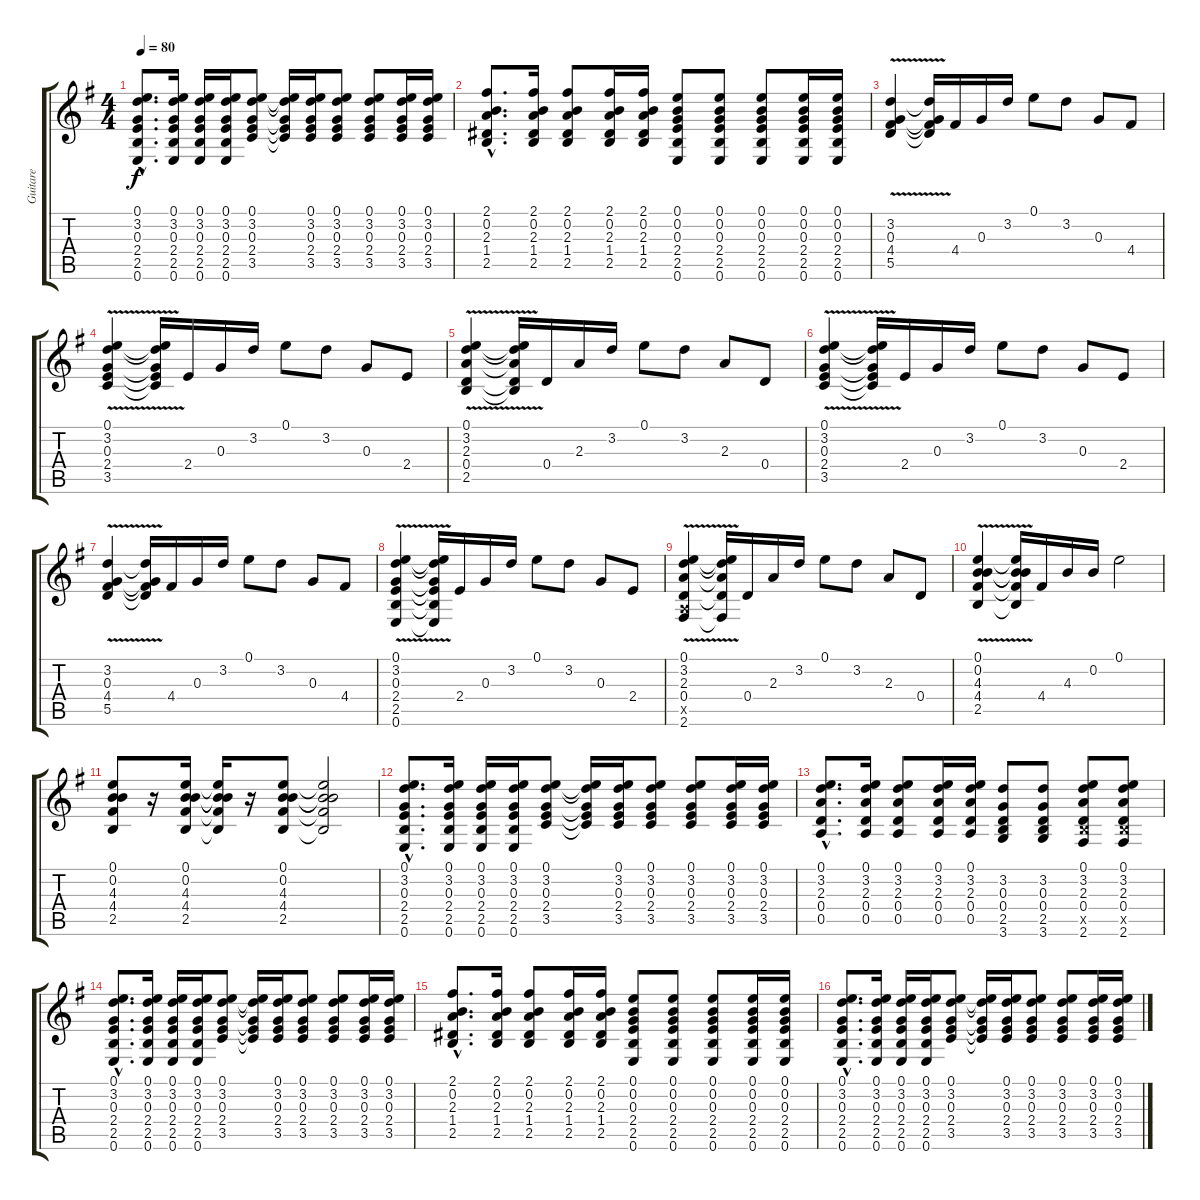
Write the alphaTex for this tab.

\track ("Guitare" "Guitare") {instrument acousticguitarsteel}
\staff {score tabs}
\tuning (E4 B3 G3 D3 A2 E2) {hide}
\ts (4 4)
\tempo 80
\clef g2
\ks g
(0.1{hac} 3.2{hac} 0.3{hac} 2.4{hac} 2.5{hac} 0.6{hac}).8{d dy f} (0.1 3.2 0.3 2.4 2.5 0.6).16 (0.1 3.2 0.3 2.4 2.5 0.6).16 (0.1 3.2 0.3 2.4 2.5 0.6).16 (0.1 3.2 0.3 2.4 3.5).8 (0.1{t} 3.2{t} 0.3{t} 2.4{t} 3.5{t}).16 (0.1 3.2 0.3 2.4 3.5).16 (0.1 3.2 0.3 2.4 3.5).8 (0.1 3.2 0.3 2.4 3.5).8 (0.1 3.2 0.3 2.4 3.5).16 (0.1 3.2 0.3 2.4 3.5).16 |
(2.1{hac} 0.2{hac} 2.3{hac} 1.4{hac} 2.5{hac}).8{d} (2.1 0.2 2.3 1.4 2.5).16 (2.1 0.2 2.3 1.4 2.5).8 (2.1 0.2 2.3 1.4 2.5).16 (2.1 0.2 2.3 1.4 2.5).16 (0.1 0.2 0.3 2.4 2.5 0.6).8 (0.1 0.2 0.3 2.4 2.5 0.6).8 (0.1 0.2 0.3 2.4 2.5 0.6).8 (0.1 0.2 0.3 2.4 2.5 0.6).16 (0.1 0.2 0.3 2.4 2.5 0.6).16 |
(3.2 0.3 4.4 5.5{v}).4 (3.2{t} 0.3{t} 4.4{t} 5.5{t}).16 4.4.16 0.3.16 3.2.16 0.1.8 3.2.8 0.3.8 4.4.8 |
(0.1 3.2 0.3 2.4 3.5{v}).4 (0.1{t} 3.2{t} 0.3{t} 2.4{t} 3.5{t}).16 2.4.16 0.3.16 3.2.16 0.1.8 3.2.8 0.3.8 2.4.8 |
(0.1{v} 3.2 2.3 0.4 2.5).4 (0.1{t} 3.2{t} 2.3{t} 0.4{t} 2.5{t}).16 0.4.16 2.3.16 3.2.16 0.1.8 3.2.8 2.3.8 0.4.8 |
(0.1{v} 3.2 0.3 2.4 3.5).4 (0.1{t} 3.2{t} 0.3{t} 2.4{t} 3.5{t}).16 2.4.16 0.3.16 3.2.16 0.1.8 3.2.8 0.3.8 2.4.8 |
(3.2{v} 0.3 4.4 5.5).4 (3.2{t} 0.3{t} 4.4{t} 5.5{t}).16 4.4.16 0.3.16 3.2.16 0.1.8 3.2.8 0.3.8 4.4.8 |
(0.1{v} 3.2 0.3 2.4 2.5 0.6).4 (0.1{t} 3.2{t} 0.3{t} 2.4{t} 2.5{t} 0.6{t}).16 2.4.16 0.3.16 3.2.16 0.1.8 3.2.8 0.3.8 2.4.8 |
(0.1{v} 3.2 2.3 0.4 0.5{x} 2.6).4 (0.1{t} 3.2{t} 2.3{t} 0.4{t} 2.6{t}).16 0.4.16 2.3.16 3.2.16 0.1.8 3.2.8 2.3.8 0.4.8 |
(0.1{v} 0.2 4.3 4.4 2.5).4 (0.1{t} 0.2{t} 4.3{t} 4.4{t} 2.5{t}).16 4.4.16 4.3.16 0.2.16 0.1.2 |
(0.1 0.2 4.3 4.4 2.5).8 r.16 (0.1 0.2 4.3 4.4 2.5).16 (0.1{t} 0.2{t} 4.3{t} 4.4{t} 2.5{t}).16 r.16 (0.1 0.2 4.3 4.4 2.5).8 (0.1{t} 0.2{t} 4.3{t} 4.4{t} 2.5{t}).2 |
(0.1{hac} 3.2{hac} 0.3{hac} 2.4{hac} 2.5{hac} 0.6{hac}).8{d} (0.1 3.2 0.3 2.4 2.5 0.6).16 (0.1 3.2 0.3 2.4 2.5 0.6).16 (0.1 3.2 0.3 2.4 2.5 0.6).16 (0.1 3.2 0.3 2.4 3.5).8 (0.1{t} 3.2{t} 0.3{t} 2.4{t} 3.5{t}).16 (0.1 3.2 0.3 2.4 3.5).16 (0.1 3.2 0.3 2.4 3.5).8 (0.1 3.2 0.3 2.4 3.5).8 (0.1 3.2 0.3 2.4 3.5).16 (0.1 3.2 0.3 2.4 3.5).16 |
(0.1{hac} 3.2{hac} 2.3{hac} 0.4{hac} 0.5{hac}).8{d} (0.1 3.2 2.3 0.4 0.5).16 (0.1 3.2 2.3 0.4 0.5).8 (0.1 3.2 2.3 0.4 0.5).16 (0.1 3.2 2.3 0.4 0.5).16 (3.2 0.3 0.4 2.5 3.6).8 (3.2 0.3 0.4 2.5 3.6).8 (0.1 3.2 2.3 0.4 2.5{x} 2.6).8 (0.1 3.2 2.3 0.4 2.5{x} 2.6).8 |
(0.1{hac} 3.2{hac} 0.3{hac} 2.4{hac} 2.5{hac} 0.6{hac}).8{d} (0.1 3.2 0.3 2.4 2.5 0.6).16 (0.1 3.2 0.3 2.4 2.5 0.6).16 (0.1 3.2 0.3 2.4 2.5 0.6).16 (0.1 3.2 0.3 2.4 3.5).8 (0.1{t} 3.2{t} 0.3{t} 2.4{t} 3.5{t}).16 (0.1 3.2 0.3 2.4 3.5).16 (0.1 3.2 0.3 2.4 3.5).8 (0.1 3.2 0.3 2.4 3.5).8 (0.1 3.2 0.3 2.4 3.5).16 (0.1 3.2 0.3 2.4 3.5).16 |
(2.1{hac} 0.2{hac} 2.3{hac} 1.4{hac} 2.5{hac}).8{d} (2.1 0.2 2.3 1.4 2.5).16 (2.1 0.2 2.3 1.4 2.5).8 (2.1 0.2 2.3 1.4 2.5).16 (2.1 0.2 2.3 1.4 2.5).16 (0.1 0.2 0.3 2.4 2.5 0.6).8 (0.1 0.2 0.3 2.4 2.5 0.6).8 (0.1 0.2 0.3 2.4 2.5 0.6).8 (0.1 0.2 0.3 2.4 2.5 0.6).16 (0.1 0.2 0.3 2.4 2.5 0.6).16 |
(0.1{hac} 3.2{hac} 0.3{hac} 2.4{hac} 2.5{hac} 0.6{hac}).8{d} (0.1 3.2 0.3 2.4 2.5 0.6).16 (0.1 3.2 0.3 2.4 2.5 0.6).16 (0.1 3.2 0.3 2.4 2.5 0.6).16 (0.1 3.2 0.3 2.4 3.5).8 (0.1{t} 3.2{t} 0.3{t} 2.4{t} 3.5{t}).16 (0.1 3.2 0.3 2.4 3.5).16 (0.1 3.2 0.3 2.4 3.5).8 (0.1 3.2 0.3 2.4 3.5).8 (0.1 3.2 0.3 2.4 3.5).16 (0.1 3.2 0.3 2.4 3.5).16
